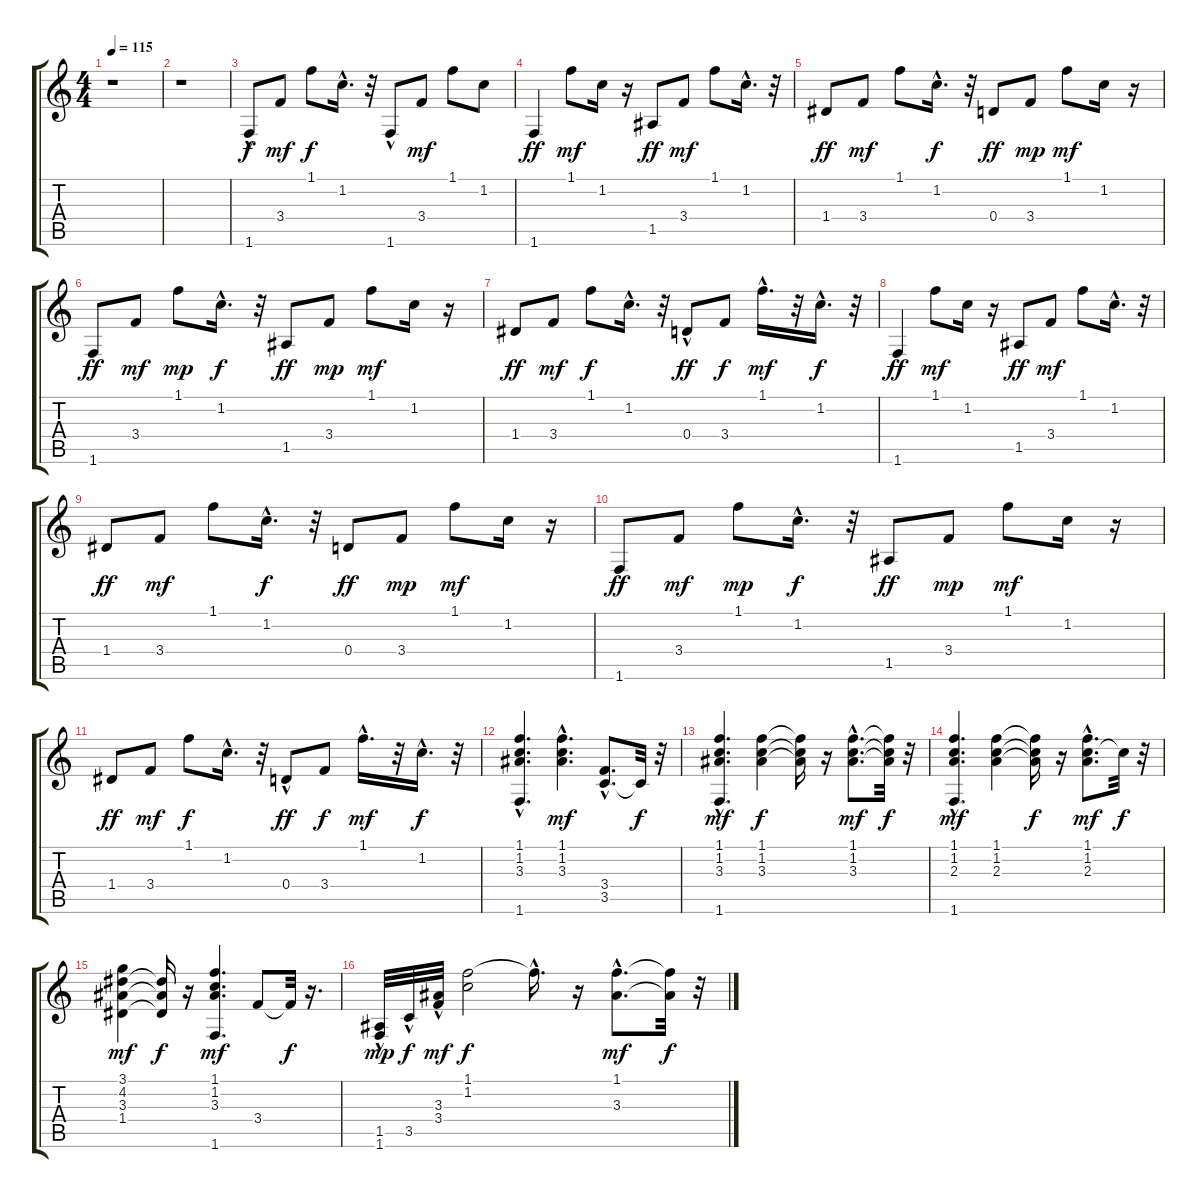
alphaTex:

\track "" {instrument acousticguitarnylon}
\staff {score tabs}
\tuning (E4 B3 G3 D3 A2 E2) {hide}
\ts (4 4)
\tempo 115
\clef g2
\ks c
r.1{dy f instrument acousticguitarnylon} |
r.1 |
1.6{hac}.8 3.4.8{dy mf} 1.1.8{dy f} 1.2{hac}.16{d} r.32 1.6{hac}.8 3.4.8{dy mf} 1.1.8 1.2.8 |
1.6.4{dy ff} 1.1.8{dy mf} 1.2.16 r.16 1.5.8{dy ff} 3.4.8{dy mf} 1.1.8 1.2{hac}.16{d} r.32 |
1.4.8{dy ff} 3.4.8{dy mf} 1.1.8 1.2{hac}.16{d dy f} r.32 0.4.8{dy ff} 3.4.8{dy mp} 1.1.8{dy mf} 1.2.16 r.16 |
1.6.8{dy ff} 3.4.8{dy mf} 1.1.8{dy mp} 1.2{hac}.16{d dy f} r.32 1.5.8{dy ff} 3.4.8{dy mp} 1.1.8{dy mf} 1.2.16 r.16 |
1.4.8{dy ff} 3.4.8{dy mf} 1.1.8{dy f} 1.2{hac}.16{d} r.32 0.4{hac}.8{dy ff} 3.4.8{dy f} 1.1{hac}.16{d dy mf} r.32 1.2{hac}.16{d dy f} r.32 |
1.6.4{dy ff} 1.1.8{dy mf} 1.2.16 r.16 1.5.8{dy ff} 3.4.8{dy mf} 1.1.8 1.2{hac}.16{d} r.32 |
1.4.8{dy ff} 3.4.8{dy mf} 1.1.8 1.2{hac}.16{d dy f} r.32 0.4.8{dy ff} 3.4.8{dy mp} 1.1.8{dy mf} 1.2.16 r.16 |
1.6.8{dy ff} 3.4.8{dy mf} 1.1.8{dy mp} 1.2{hac}.16{d dy f} r.32 1.5.8{dy ff} 3.4.8{dy mp} 1.1.8{dy mf} 1.2.16 r.16 |
1.4.8{dy ff} 3.4.8{dy mf} 1.1.8{dy f} 1.2{hac}.16{d} r.32 0.4{hac}.8{dy ff} 3.4.8{dy f} 1.1{hac}.16{d dy mf} r.32 1.2{hac}.16{d dy f} r.32 |
(1.1 1.2 3.3 1.6{hac}).4{d} (1.1{hac} 1.2{hac} 3.3).4{d dy mf} (3.4{hac} 3.5{hac}).8{d} 3.5{t}.32{dy f} r.32 |
(1.1 1.2 3.3 1.6{hac}).4{d dy mf} (1.1 1.2 3.3).4{dy f} (1.1{t} 1.2{t} 3.3{t}).16 r.16 (1.1{hac} 1.2{hac} 3.3{hac}).8{d dy mf} (1.1{t} 1.2{t} 3.3{t}).32{dy f} r.32 |
(1.1 1.2 2.3 1.6{hac}).4{d dy mf} (1.1 1.2 2.3).4 (1.1{t} 1.2{t} 2.3{t}).16{dy f} r.16 (1.1 1.2{hac} 2.3{hac}).8{d dy mf} 1.2{t}.32{dy f} r.32 |
(3.1 4.2 3.3 1.4).4{dy mf} (4.2{t} 3.3{t} 1.4{t}).16{dy f} r.16 (1.1 1.2 3.3 1.6).4{d dy mf} 3.4.8 3.4{t}.32{dy f} r.16{d} |
(1.5{hac} 1.6{hac}).32{dy mp} 3.5{hac}.32{dy f} (3.3 3.4{hac}).32{dy mf} (1.1 1.2).2{dy f} 1.1{hac t}.16{d} r.16 (1.1{hac} 3.3{hac}).8{d dy mf} (1.1{t} 3.3{t}).32{dy f} r.32
